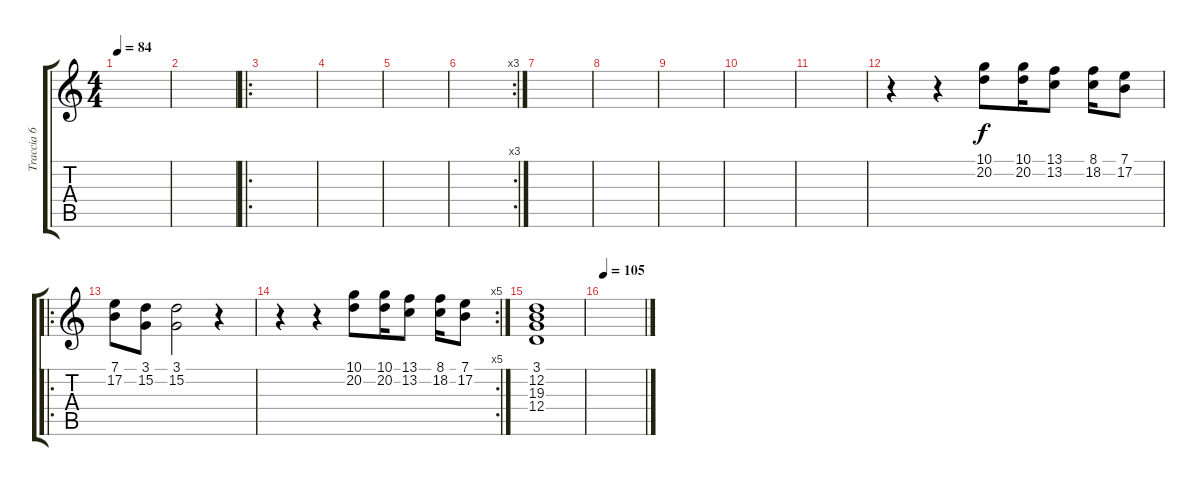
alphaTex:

\track ("Traccia 6" "Traccia 6") {instrument electricpiano1}
\staff {score tabs}
\tuning (E4 B3 G3 D3 A2 E2) {hide}
\ts (4 4)
\tempo 84
\clef g2
\ks c
|
|
\ro
|
|
|
\rc 3
|
|
|
|
|
|
r.4 r.4 (10.1 20.2).8 (10.1 20.2).16 (13.1 13.2).8 (8.1 18.2).16 (7.1 17.2).8 |
\ro
(7.1 17.2).8 (3.1 15.2).8 (3.1 15.2).2 r.4 |
\rc 5
r.4 r.4 (10.1 20.2).8 (10.1 20.2).16 (13.1 13.2).8 (8.1 18.2).16 (7.1 17.2).8 |
(3.1 12.2 19.3 12.4).1 |
\tempo 105
